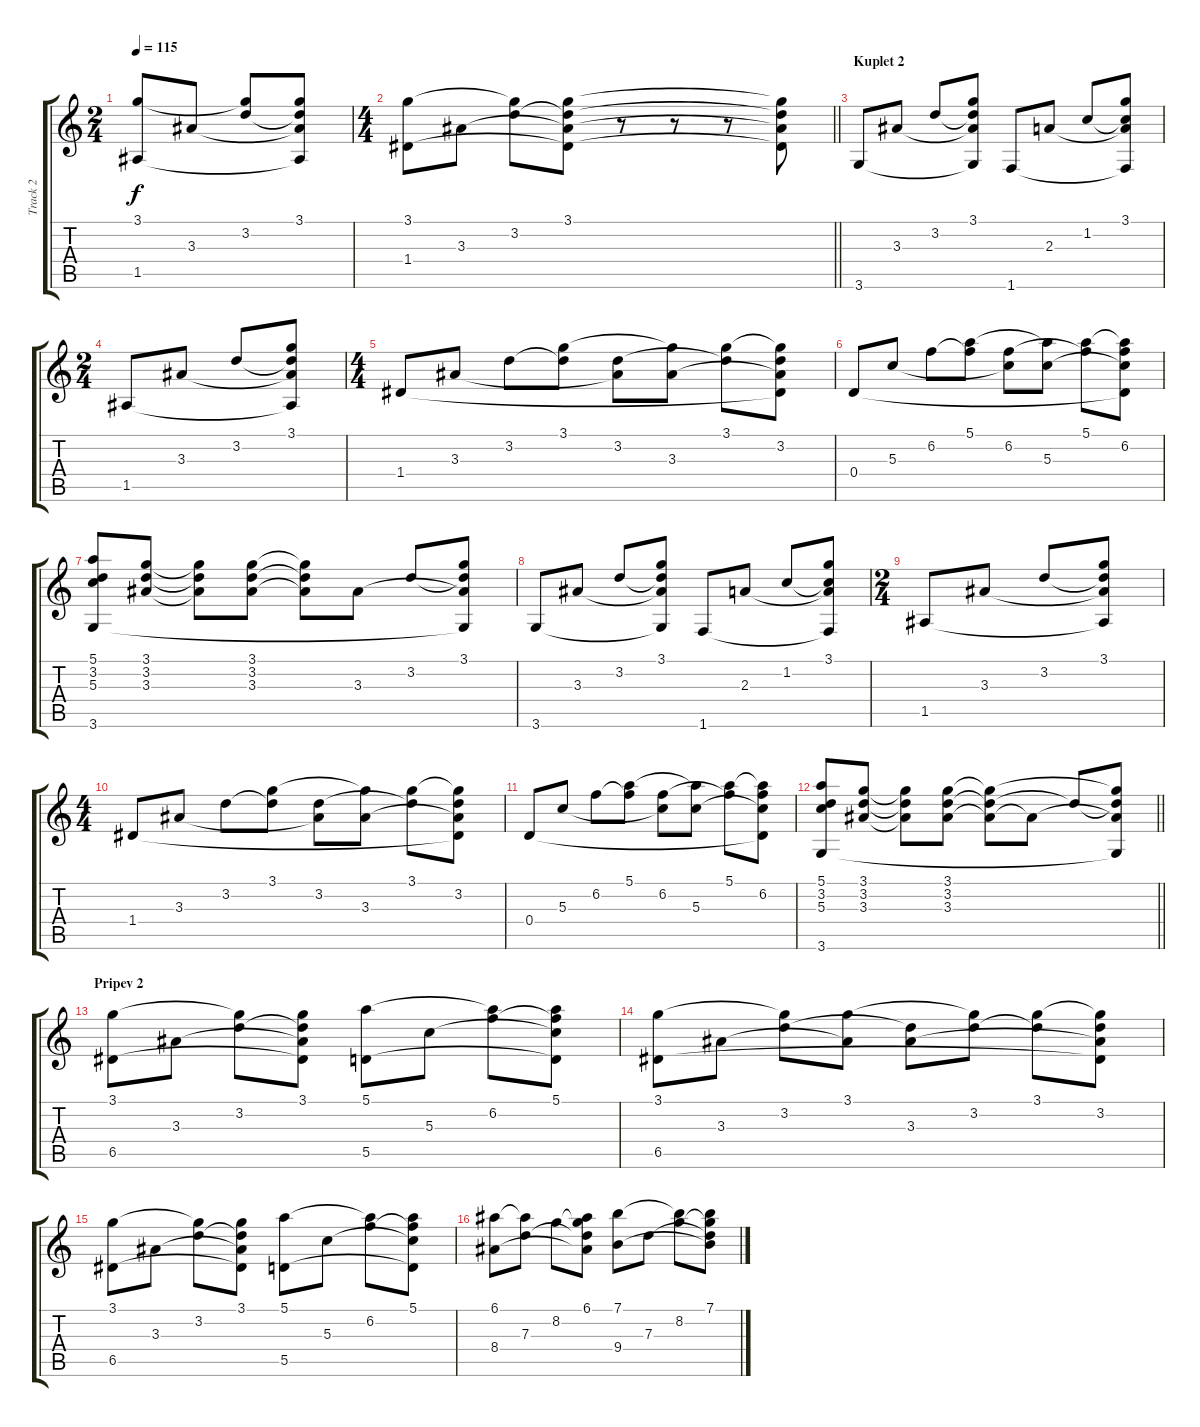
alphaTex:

\track ("Track 2" "Track 2") {instrument acousticguitarsteel}
\staff {score tabs}
\tuning (E4 B3 G3 D3 A2 E2) {hide}
\ts (2 4)
\tempo 115
\clef g2
\ks c
(3.1 1.5).8{dy f} 3.3.8 (3.1{t} 3.2).8 (3.1 3.2{t} 3.3{t} 1.5{t}).8 |
\ts (4 4)
\barLineRight lightlight
(3.1 1.4).8 3.3.8 (3.1{t} 3.2).8 (3.1 3.2{t} 3.3{t} 1.4{t}).8 r.8 r.8 r.8 (3.1{t} 3.2{t} 3.3{t} 1.4{t}).8 |
\section ("" "Kuplet 2")
3.6.8 3.3.8 3.2.8 (3.1 3.2{t} 3.3{t} 3.6{t}).8 1.6.8 2.3.8 1.2.8 (3.1 1.2{t} 2.3{t} 1.6{t}).8 |
\ts (2 4)
1.5.8 3.3.8 3.2.8 (3.1 3.2{t} 3.3{t} 1.5{t}).8 |
\ts (4 4)
1.4.8 3.3.8 3.2.8 (3.1 3.2{t}).8 (3.2 3.3{t}).8 (3.1{t} 3.3).8 (3.1 3.2{t}).8 (3.1{t} 3.2 3.3{t} 1.4{t}).8 |
0.4.8 5.3.8 6.2.8 (5.1 6.2{t}).8 (6.2 5.3{t}).8 (5.1{t} 5.3).8 (5.1 6.2{t}).8 (5.1{t} 6.2 5.3{t} 0.4{t}).8 |
(5.1 3.2 5.3 3.6).8 (3.1 3.2 3.3).8 (3.1{t} 3.2{t} 3.3{t}).8 (3.1 3.2 3.3).8 (3.1{t} 3.2{t} 3.3{t}).8 3.3.8 3.2.8 (3.1 3.2{t} 3.3{t} 3.6{t}).8 |
3.6.8 3.3.8 3.2.8 (3.1 3.2{t} 3.3{t} 3.6{t}).8 1.6.8 2.3.8 1.2.8 (3.1 1.2{t} 2.3{t} 1.6{t}).8 |
\ts (2 4)
1.5.8 3.3.8 3.2.8 (3.1 3.2{t} 3.3{t} 1.5{t}).8 |
\ts (4 4)
1.4.8 3.3.8 3.2.8 (3.1 3.2{t}).8 (3.2 3.3{t}).8 (3.1{t} 3.3).8 (3.1 3.2{t}).8 (3.1{t} 3.2 3.3{t} 1.4{t}).8 |
0.4.8 5.3.8 6.2.8 (5.1 6.2{t}).8 (6.2 5.3{t}).8 (5.1{t} 5.3).8 (5.1 6.2{t}).8 (5.1{t} 6.2 5.3{t} 0.4{t}).8 |
\barLineRight lightlight
(5.1 3.2 5.3 3.6).8 (3.1 3.2 3.3).8 (3.1{t} 3.2{t} 3.3{t}).8 (3.1 3.2 3.3).8 (3.1{t} 3.2{t} 3.3{t}).8 3.3{t}.8 3.2{t}.8 (3.1{t} 3.2{t} 3.3{t} 3.6{t}).8 |
\section ("" "Pripev 2")
(3.1 6.5).8 3.3.8 (3.1{t} 3.2).8 (3.1 3.2{t} 3.3{t} 6.5{t}).8 (5.1 5.5).8 5.3.8 (5.1{t} 6.2).8 (5.1 6.2{t} 5.3{t} 5.5{t}).8 |
(3.1 6.5).8 3.3.8 (3.1{t} 3.2).8 (3.1 3.3{t}).8 (3.2{t} 3.3).8 (3.1{t} 3.2).8 (3.1 3.2{t}).8 (3.1{t} 3.2 3.3{t} 6.5{t}).8 |
(3.1 6.5).8 3.3.8 (3.1{t} 3.2).8 (3.1 3.2{t} 3.3{t} 6.5{t}).8 (5.1 5.5).8 5.3.8 (5.1{t} 6.2).8 (5.1 6.2{t} 5.3{t} 5.5{t}).8 |
(6.1 8.4).8 (6.1{t} 7.3).8 8.2.8 (6.1 8.2{t} 7.3{t} 8.4{t}).8 (7.1 9.4).8 7.3.8 (7.1{t} 8.2).8 (7.1 8.2{t} 7.3{t} 9.4{t}).8
